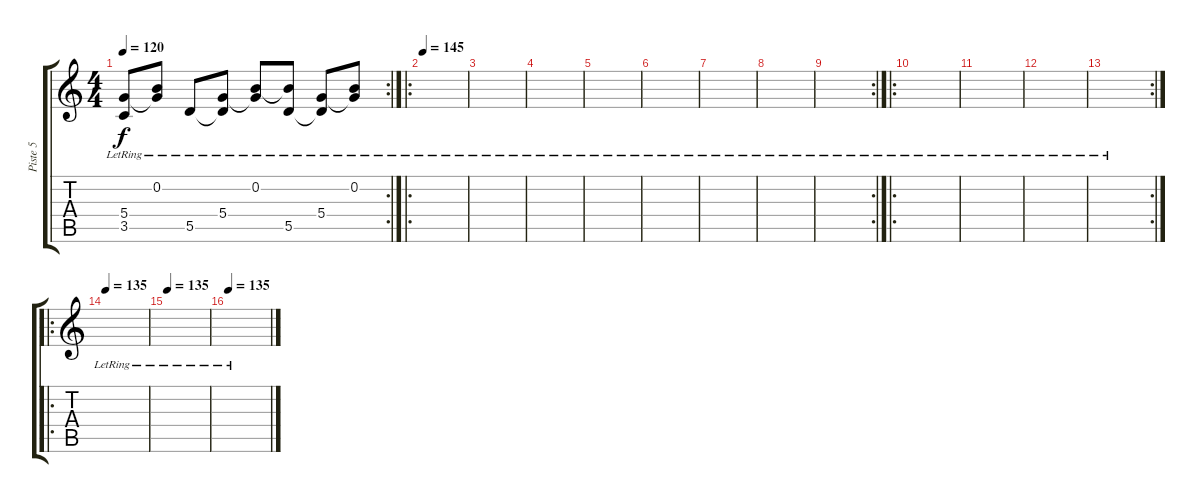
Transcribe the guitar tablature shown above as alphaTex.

\track ("Piste 5" "Piste 5") {instrument electricguitarjazz}
\staff {score tabs}
\tuning (E4 B3 G3 D3 A2 E2) {hide}
\rc 2
\ts (4 4)
\tempo 120
\clef g2
\ks c
(5.4{lr} 3.5{t}).8{dy f} (0.2{lr} 5.4{t}).8 5.5{lr}.8 (5.4{lr} 5.5{t}).8 (0.2{lr} 5.4{t}).8 (0.2{t} 5.5{lr}).8 (5.4{lr} 5.5{t}).8 (0.2{lr} 5.4{t}).8 |
\ro
\tempo 145
|
|
|
|
|
|
|
\rc 2
|
\ro
|
|
|
\rc 2
|
\ro
\tempo 135
|
\tempo 135
|
\tempo 135
